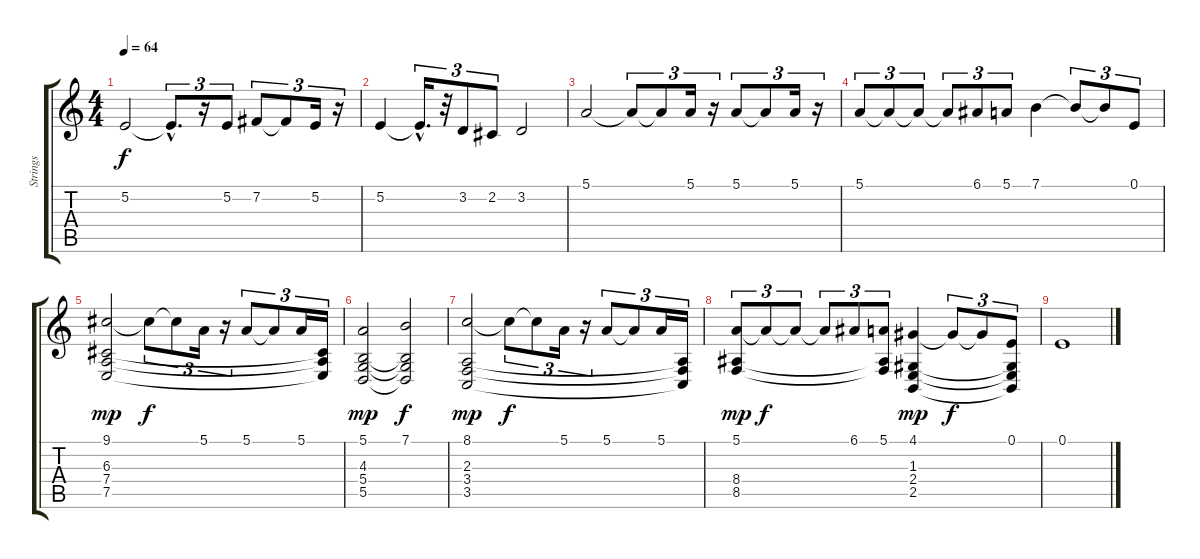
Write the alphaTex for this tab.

\track ("Strings" "Strings") {instrument stringensemble1}
\staff {score tabs}
\tuning (E4 B3 G3 D3 A2 E2) {hide}
\ts (4 4)
\tempo 64
\clef g2
\ks c
5.2.2{dy f} 5.2{hac t}.8{d tu (3 2)} r.16{tu (3 2)} 5.2.8{tu (3 2)} 7.2.8{tu (3 2)} 7.2{t}.8{tu (3 2)} 5.2.16{tu (3 2)} r.16{tu (3 2)} |
5.2.4 5.2{hac t}.16{d tu (3 2)} r.32{tu (3 2)} 3.2.8{tu (3 2)} 2.2.8{tu (3 2)} 3.2.2 |
5.1.2 5.1{t}.8{tu (3 2)} 5.1{t}.8{tu (3 2)} 5.1.16{tu (3 2)} r.16{tu (3 2)} 5.1.8{tu (3 2)} 5.1{t}.8{tu (3 2)} 5.1.16{tu (3 2)} r.16{tu (3 2)} |
5.1.8{tu (3 2)} 5.1{t}.8{tu (3 2)} 5.1{t}.8{tu (3 2)} 5.1{t}.8{tu (3 2)} 6.1.8{tu (3 2)} 5.1.8{tu (3 2)} 7.1.4 7.1{t}.8{tu (3 2)} 7.1{t}.8{tu (3 2)} 0.1.8{tu (3 2)} |
(9.1 6.3 7.4 7.5).2{dy mp} 9.1{t}.8{tu (3 2) dy f} 9.1{t}.8{tu (3 2)} 5.1.16{tu (3 2)} r.16{tu (3 2)} 5.1.8{tu (3 2)} 5.1{t}.8{tu (3 2)} 5.1.16{tu (3 2)} (6.3{t} 7.4{t} 7.5{t}).16{tu (3 2)} |
(5.1 4.3 5.4 5.5).2{dy mp} (7.1 4.3{t} 5.4{t} 5.5{t}).2{dy f} |
(8.1 2.3 3.4 3.5).2{dy mp} 8.1{t}.8{tu (3 2) dy f} 8.1{t}.8{tu (3 2)} 5.1.16{tu (3 2)} r.16{tu (3 2)} 5.1.8{tu (3 2)} 5.1{t}.8{tu (3 2)} 5.1.16{tu (3 2)} (2.3{t} 3.4{t} 3.5{t}).16{tu (3 2)} |
(5.1 8.4 8.5).8{tu (3 2) dy mp} 5.1{t}.8{tu (3 2) dy f} 5.1{t}.8{tu (3 2)} 5.1{t}.8{tu (3 2)} 6.1.8{tu (3 2)} (5.1 8.4{t} 8.5{t}).8{tu (3 2)} (4.1 1.3 2.4 2.5).4{dy mp} 4.1{t}.8{tu (3 2) dy f} 4.1{t}.8{tu (3 2)} (0.1 1.3{t} 2.4{t} 2.5{t}).8{tu (3 2)} |
0.1.1
